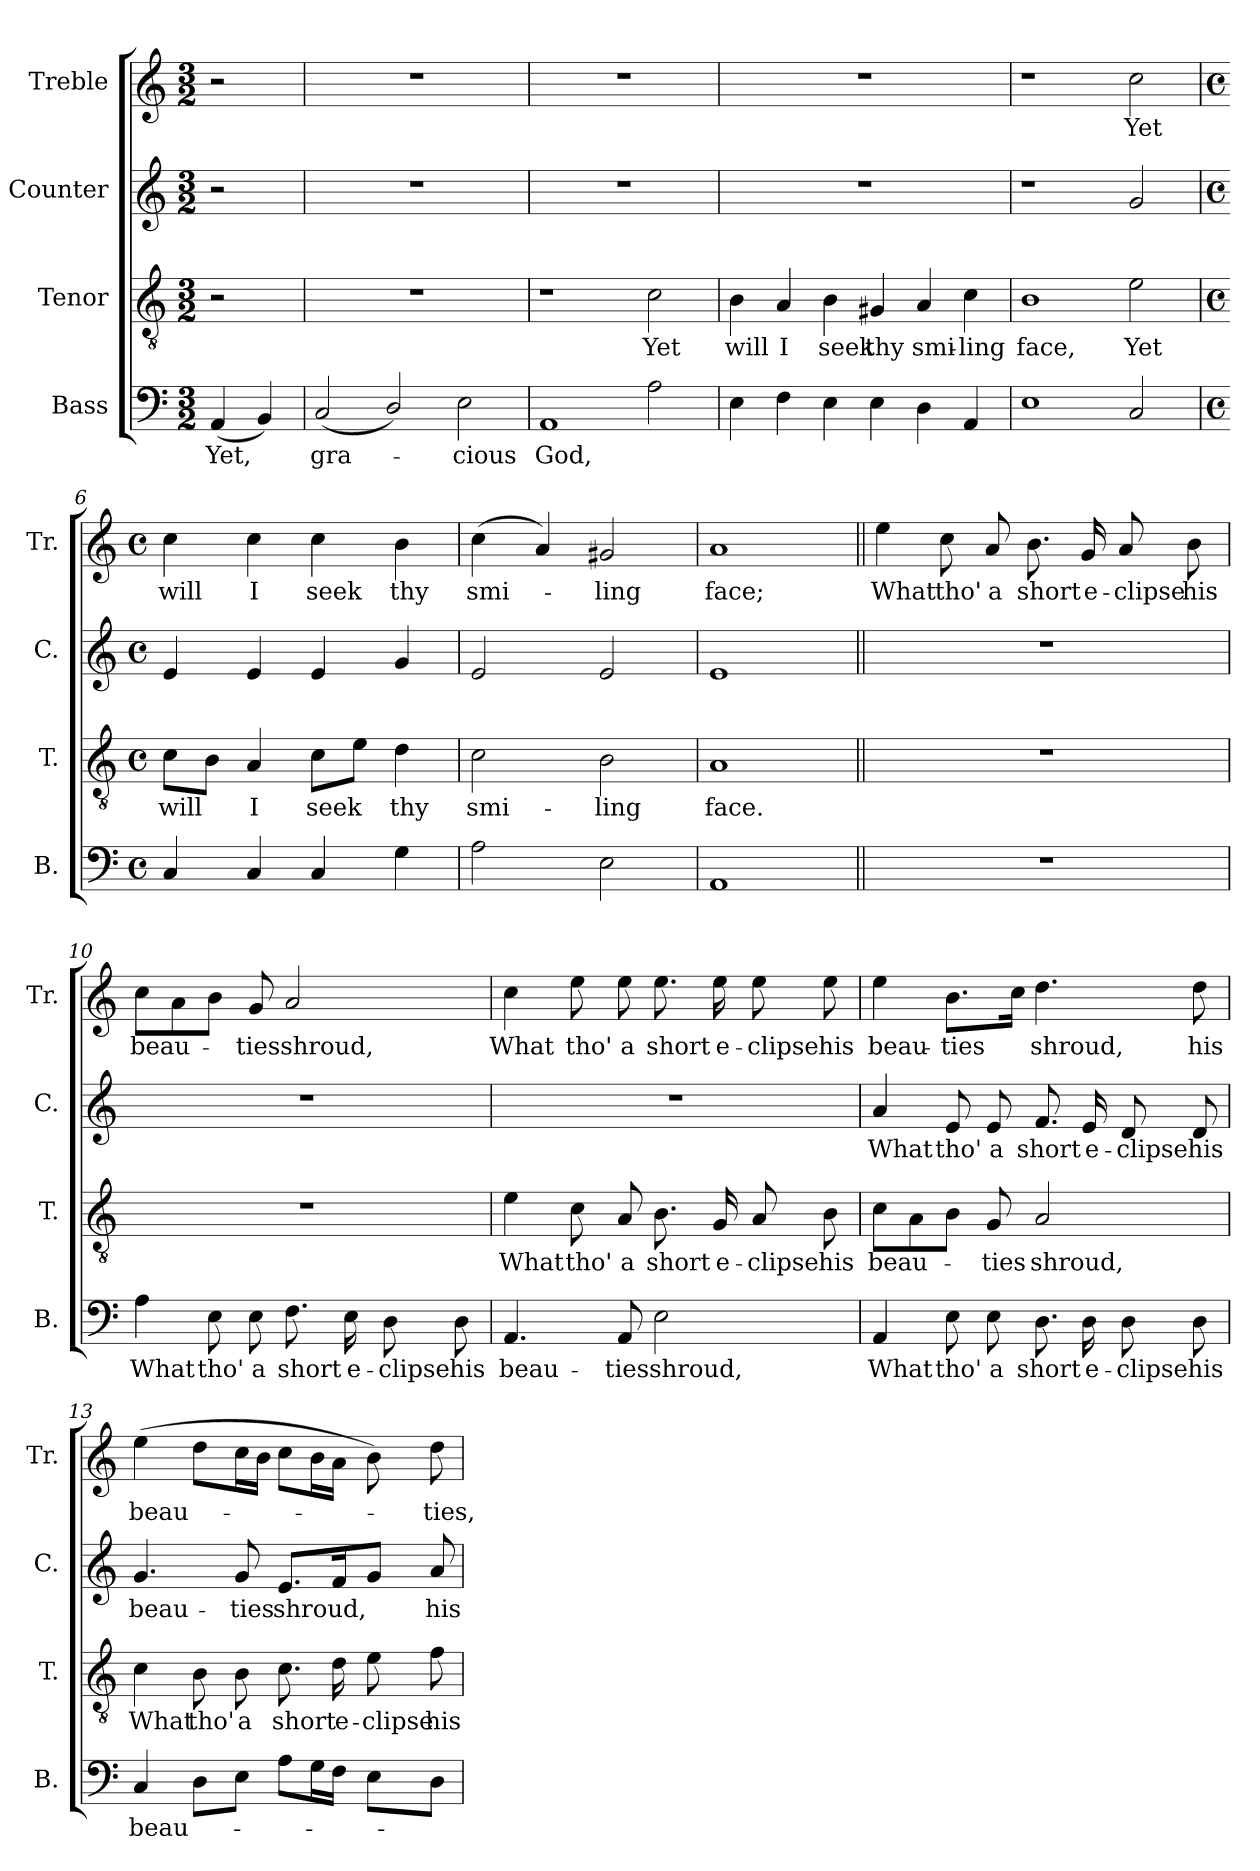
**kern	**text	**kern	**text	**kern	**text	**kern	**text
*part4	*part4	*part3	*part3	*part2	*part2	*part1	*part1
*staff4	*staff4	*staff3	*staff3	*staff2	*staff2	*staff1	*staff1
*I"Bass	*	*I"Tenor	*	*I"Counter	*	*I"Treble	*
*I'B.	*	*I'T.	*	*I'C.	*	*I'Tr.	*
*clefF4	*	*clefGv2	*	*clefG2	*	*clefG2	*
*k[]	*	*k[]	*	*k[]	*	*k[]	*
*M3/2	*	*M3/2	*	*M3/2	*	*M3/2	*
*MM120	*	*MM120	*	*MM120	*	*MM120	*
=1	=1	=1	=1	=1	=1	=1	=1
(4AA/	Yet,	2r	.	2r	.	2r	.
4BB/)	.	.	.	.	.	.	.
=2	=2	=2	=2	=2	=2	=2	=2
(2C/	gra-	1.r	.	1.r	.	1.r	.
2D/)	.	.	.	.	.	.	.
2E\	-cious	.	.	.	.	.	.
=3	=3	=3	=3	=3	=3	=3	=3
1AA	God,	1r	.	1.r	.	1.r	.
2A\	.	2c\	Yet	.	.	.	.
=4	=4	=4	=4	=4	=4	=4	=4
4E\	.	4B\	will	1.r	.	1.r	.
4F\	.	4A/	I	.	.	.	.
4E\	.	4B\	seek	.	.	.	.
4E\	.	4G#X/	thy	.	.	.	.
4D\	.	4A/	smi-	.	.	.	.
4AA/	.	4c\	-ling	.	.	.	.
=5	=5	=5	=5	=5	=5	=5	=5
1E	.	1B	face,	1r	.	1r	.
2C/	.	2e\	Yet	2g/	.	2cc\	Yet
=6	=6	=6	=6	=6	=6	=6	=6
*M4/4	*	*M4/4	*	*M4/4	*	*M4/4	*
*met(c)	*	*met(c)	*	*met(c)	*	*met(c)	*
4C/	.	8c\L	will	4e/	.	4cc\	will
.	.	8B\J	.	.	.	.	.
4C/	.	4A/	I	4e/	.	4cc\	I
4C/	.	8c\L	seek	4e/	.	4cc\	seek
.	.	8e\J	.	.	.	.	.
4G\	.	4d\	thy	4g/	.	4b\	thy
=7	=7	=7	=7	=7	=7	=7	=7
2A\	.	2c\	smi-	2e/	.	(4cc\	smi-
.	.	.	.	.	.	4a/)	.
2E\	.	2B\	-ling	2e/	.	2g#X/	-ling
=8	=8	=8	=8	=8	=8	=8	=8
1AA	.	1A	face.	1e	.	1a	face;
!!LO:LB:g=z
=9||	=9||	=9||	=9||	=9||	=9||	=9||	=9||
*	*	*	*	*	*	*MM80	*
1r	.	1r	.	1r	.	4ee\	What
.	.	.	.	.	.	8cc\	tho'
.	.	.	.	.	.	8a/	a
.	.	.	.	.	.	8.b\	short
.	.	.	.	.	.	16g/	e-
.	.	.	.	.	.	8a/	-clipse
.	.	.	.	.	.	8b\	his
=10	=10	=10	=10	=10	=10	=10	=10
4A\	What	1r	.	1r	.	8cc\L	beau-
.	.	.	.	.	.	8a\	.
8E\	tho'	.	.	.	.	8b\J	.
8E\	a	.	.	.	.	8g/	-ties
8.F\	short	.	.	.	.	2a/	shroud,
16E\	e-	.	.	.	.	.	.
8D\	-clipse	.	.	.	.	.	.
8D\	his	.	.	.	.	.	.
=11	=11	=11	=11	=11	=11	=11	=11
4.AA/	beau-	4e\	What	1r	.	4cc\	What
.	.	8c\	tho'	.	.	8ee\	tho'
8AA/	-ties	8A/	a	.	.	8ee\	a
2E\	shroud,	8.B\	short	.	.	8.ee\	short
.	.	16G/	e-	.	.	16ee\	e-
.	.	8A/	-clipse	.	.	8ee\	-clipse
.	.	8B\	his	.	.	8ee\	his
!!LO:LB:g=z
=12	=12	=12	=12	=12	=12	=12	=12
4AA/	What	8c\L	beau-	4a/	What	4ee\	beau-
.	.	8A\	.	.	.	.	.
8E\	tho'	8B\J	.	8e/	tho'	8.b\L	-ties
8E\	a	8G/	-ties	8e/	a	.	.
.	.	.	.	.	.	16cc\Jk	.
8.D\	short	2A/	shroud,	8.f/	short	4.dd\	shroud,
16D\	e-	.	.	16e/	e-	.	.
8D\	-clipse	.	.	8d/	-clipse	.	.
8D\	his	.	.	8d/	his	8dd\	his
=13	=13	=13	=13	=13	=13	=13	=13
4C/	beau-	4c\	What	4.g/	beau-	(4ee\	beau-
8D\L	.	8B\	tho'	.	.	8dd\L	.
8E\J	.	8B\	a	8g/	-ties	16cc\L	.
.	.	.	.	.	.	16b\JJ	.
8A\L	.	8.c\	short	8.e/L	shroud,	8cc\L	.
16G\L	.	.	.	.	.	16b\L	.
16F\JJ	.	16d\	e-	16f/K	.	16a\JJ	.
8E\L	.	8e\	-clipse	8g/J	.	8b\)	.
8D\J	.	8f\	his	8a/	his	8dd\	-ties,
=	=	=	=	=	=	=	=
*-	*-	*-	*-	*-	*-	*-	*-
